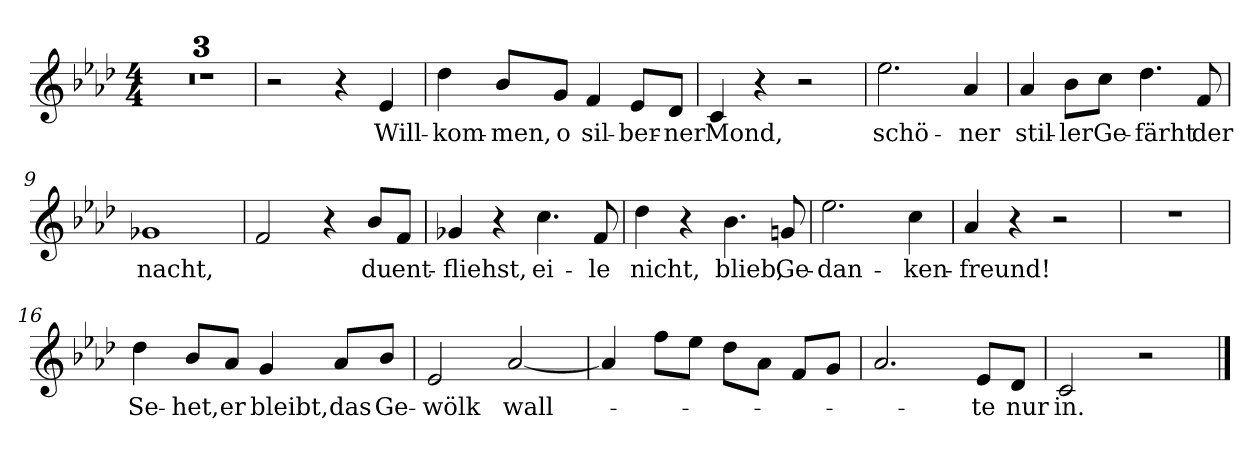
**kern	**text
*part1	*part1
*staff1	*staff1
*clefG2	*
*k[b-e-a-d-]	*
*M4/4	*
=1	=1
1r	.
=2	=2
1r	.
=3	=3
1r	.
=4	=4
2r	.
4r	.
!	!LO:LY:b
4e-/	Will-
=5	=5
!	!LO:LY:b
4dd-\	kom-
!	!LO:LY:b
8b-/L	-men,
!	!LO:LY:b
8g/J	o
!	!LO:LY:b
4f/	sil-
!	!LO:LY:b
8e-/L	-ber-
!	!LO:LY:b
8d-/J	-ner
=6	=6
!	!LO:LY:b
4c/	Mond,
4r	.
2r	.
=7	=7
!	!LO:LY:b
2.ee-\	schö-
!	!LO:LY:b
4a-/	-ner
=8	=8
!	!LO:LY:b
4a-/	stil-
!	!LO:LY:b
8b-\L	-ler
!	!LO:LY:b
8cc\J	Ge-
!	!LO:LY:b
4.dd-\	-färht
!	!LO:LY:b
8f/	der
=9	=9
!	!LO:LY:b
1g-X	nacht,
=10	=10
2f/	.
4r	.
!	!LO:LY:b
8b-/L	du
!	!LO:LY:b
8f/J	ent-
!!LO:LB:g=z
=11	=11
!	!LO:LY:b
4g-X/	-fliehst,
4r	.
!	!LO:LY:b
4.cc\	ei-
!	!LO:LY:b
8f/	-le
=12	=12
!	!LO:LY:b
4dd-\	nicht,
4r	.
!	!LO:LY:b
4.b-\	blieb,
!	!LO:LY:b
8gn/	Ge-
=13	=13
!	!LO:LY:b
2.ee-\	dan-
!	!LO:LY:b
4cc\	-ken-
=14	=14
!	!LO:LY:b
4a-/	-freund!
4r	.
2r	.
=15	=15
1r	.
=16	=16
!	!LO:LY:b
4dd-\	Se-
!	!LO:LY:b
8b-/L	-het,
!	!LO:LY:b
8a-/J	er
!	!LO:LY:b
4g/	bleibt,
!	!LO:LY:b
8a-/L	das
!	!LO:LY:b
8b-/J	Ge-
=17	=17
!	!LO:LY:b
2e-/	wölk
!	!LO:LY:b
[2a-/	wall-
=18	=18
4a-/]	.
8ff\L	.
8ee-\J	.
8dd-\L	.
8a-\J	.
8f/L	.
8g/J	.
!!LO:LB:g=z
=19	=19
2.a-/	.
!	!LO:LY:b
8e-/L	-te
!	!LO:LY:b
8d-/J	nur
=20	=20
!	!LO:LY:b
2c/	in.
2r	.
==	==
*-	*-
